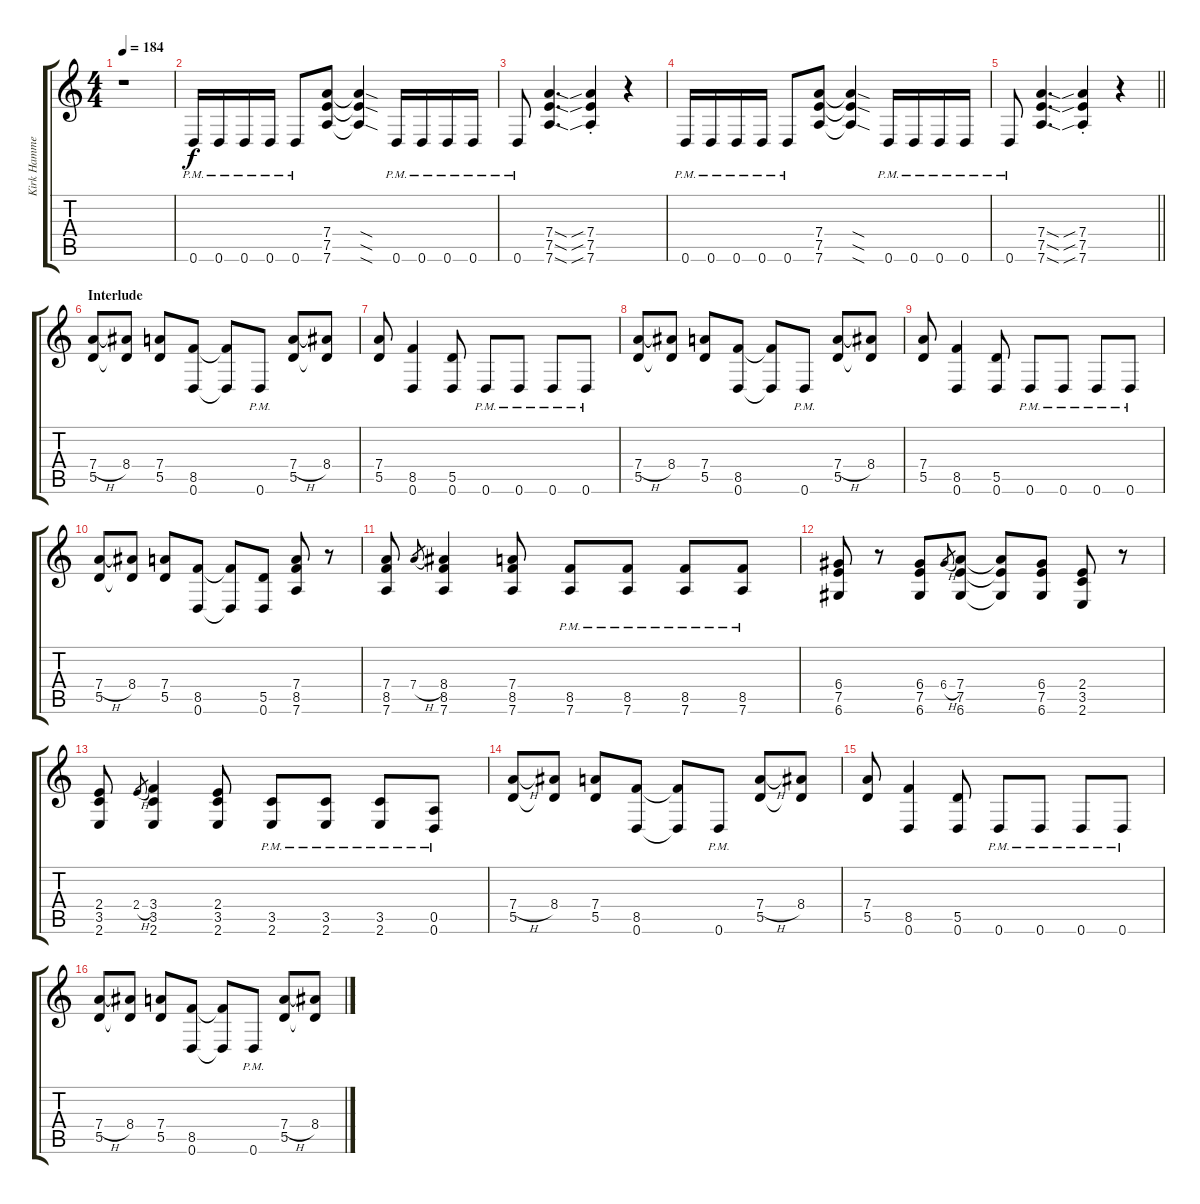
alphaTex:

\track ("Kirk Hammet" "Kirk Hamme") {instrument distortionguitar}
\staff {score tabs}
\tuning (E4 B3 G3 D3 A2 D2) {hide}
\ts (4 4)
\tempo 184
\clef g2
\ks c
r.1{dy f} |
0.6{pm}.16 0.6{pm}.16 0.6{pm}.16 0.6{pm}.16 0.6{pm}.8 (7.4 7.5 7.6).8 (7.4{sod t} 7.5{sod t} 7.6{sod t}).4 0.6{pm}.16 0.6{pm}.16 0.6{pm}.16 0.6{pm}.16 |
0.6{pm}.8 (7.4{sod} 7.5{sod} 7.6{sod}).4{d} (7.4{sib st} 7.5{sib st} 7.6{sib st}).4 r.4 |
0.6{pm}.16 0.6{pm}.16 0.6{pm}.16 0.6{pm}.16 0.6{pm}.8 (7.4 7.5 7.6).8 (7.4{sod t} 7.5{sod t} 7.6{sod t}).4 0.6{pm}.16 0.6{pm}.16 0.6{pm}.16 0.6{pm}.16 |
\barLineRight lightlight
0.6{pm}.8 (7.4{sod} 7.5{sod} 7.6{sod}).4{d} (7.4{sib st} 7.5{sib st} 7.6{sib st}).4 r.4 |
\section ("" "Interlude")
(7.4{h} 5.5).8 (8.4 5.5{t}).8 (7.4 5.5).8 (8.5 0.6).8 (8.5{t} 0.6{t}).8 0.6{pm}.8 (7.4{h} 5.5).8 (8.4 5.5{t}).8 |
(7.4 5.5).8 (8.5 0.6).4 (5.5 0.6).8 0.6{pm}.8 0.6{pm}.8 0.6{pm}.8 0.6{pm}.8 |
(7.4{h} 5.5).8 (8.4 5.5{t}).8 (7.4 5.5).8 (8.5 0.6).8 (8.5{t} 0.6{t}).8 0.6{pm}.8 (7.4{h} 5.5).8 (8.4 5.5{t}).8 |
(7.4 5.5).8 (8.5 0.6).4 (5.5 0.6).8 0.6{pm}.8 0.6{pm}.8 0.6{pm}.8 0.6{pm}.8 |
(7.4{h} 5.5).8 (8.4 5.5{t}).8 (7.4 5.5).8 (8.5 0.6).8 (8.5{t} 0.6{t}).8 (5.5 0.6).8 (7.4 8.5 7.6).8 r.8 |
(7.4 8.5 7.6).8 7.4{h}.8{gr} (8.4 8.5 7.6).4 (7.4 8.5 7.6).8 (8.5{pm} 7.6{pm}).8 (8.5{pm} 7.6{pm}).8 (8.5{pm} 7.6{pm}).8 (8.5{pm} 7.6{pm}).8 |
(6.4 7.5 6.6).8 r.8 (6.4 7.5 6.6).8 6.4{h}.8{gr} (7.4 7.5 6.6).8 (7.4{t} 7.5{t} 6.6{t}).8 (6.4 7.5 6.6).8 (2.4 3.5 2.6).8 r.8 |
(2.4 3.5 2.6).8 2.4{h}.8{gr} (3.4 3.5 2.6).4 (2.4 3.5 2.6).8 (3.5{pm} 2.6{pm}).8 (3.5{pm} 2.6{pm}).8 (3.5{pm} 2.6{pm}).8 (0.5{pm} 0.6{pm}).8 |
(7.4{h} 5.5).8 (8.4 5.5{t}).8 (7.4 5.5).8 (8.5 0.6).8 (8.5{t} 0.6{t}).8 0.6{pm}.8 (7.4{h} 5.5).8 (8.4 5.5{t}).8 |
(7.4 5.5).8 (8.5 0.6).4 (5.5 0.6).8 0.6{pm}.8 0.6{pm}.8 0.6{pm}.8 0.6{pm}.8 |
(7.4{h} 5.5).8 (8.4 5.5{t}).8 (7.4 5.5).8 (8.5 0.6).8 (8.5{t} 0.6{t}).8 0.6{pm}.8 (7.4{h} 5.5).8 (8.4 5.5{t}).8
